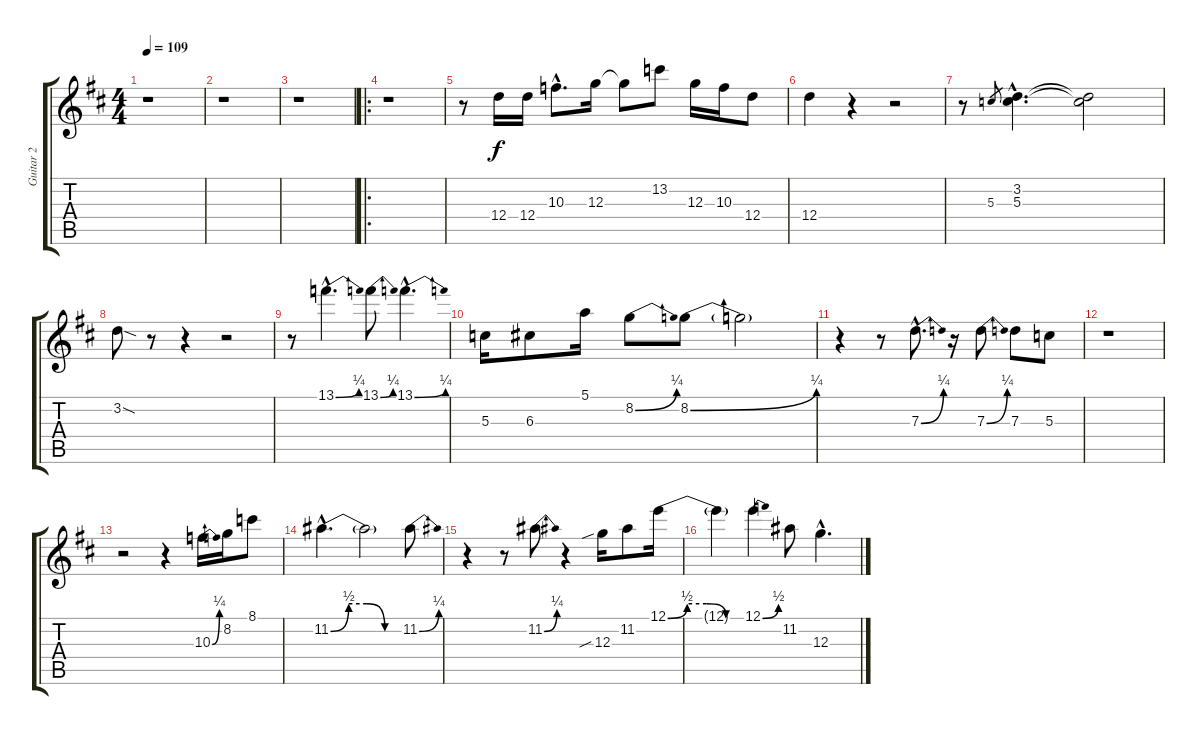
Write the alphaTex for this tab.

\track ("Guitar 2" "Guitar 2") {instrument distortionguitar}
\staff {score tabs}
\tuning (E4 B3 G3 D3 A2 E2) {hide}
\ts (4 4)
\tempo 109
\clef g2
\ks d
r.1{dy f} |
r.1 |
r.1 |
\ro
r.1 |
r.8 12.4.16 12.4.16 10.3{hac}.8{d} 12.3.16 12.3{t}.8 13.2.8 12.3.16 10.3.16 12.4.8 |
12.4.4 r.4 r.2 |
r.8 5.3.8{gr} (3.2{hac} 5.3{hac}).4{d} (3.2{t} 5.3{t}).2 |
3.2{sod}.8 r.8 r.4 r.2 |
r.8 13.1{be (bend 0 0 60 1) hac}.4{d} 13.1{be (bend 0 0 60 1)}.8 13.1{be (bend 0 0 60 1) hac}.4{d} |
5.3.16 6.3.8 5.1.16 8.2{be (bend 0 0 60 1)}.8 8.2{be (bend 0 0 60 1)}.8 8.2{t}.2 |
r.4 r.8 7.3{be (bend 0 0 60 1) hac}.8{d} r.16 7.3{be (bend 0 0 60 1)}.8 7.3.8 5.3.8 |
r.1 |
r.2 r.4 10.3{be (bend 0 0 60 1)}.16 8.2.16 8.1.8 |
11.2{be (custom 0 0 15 2 30 2 45 0 60 0) hac}.4{d} 11.2{t}.2 11.2{be (bend 0 0 60 1)}.8 |
r.4 r.8 11.2{be (bend 0 0 60 1)}.8 r.4 12.3{sib}.16 11.2.8 12.1{be (custom 0 0 15 2 30 2 45 0 60 0)}.16 |
12.1{t}.4 12.1{be (bend 0 0 60 2)}.4 11.2.8 12.3{hac}.4{d}
